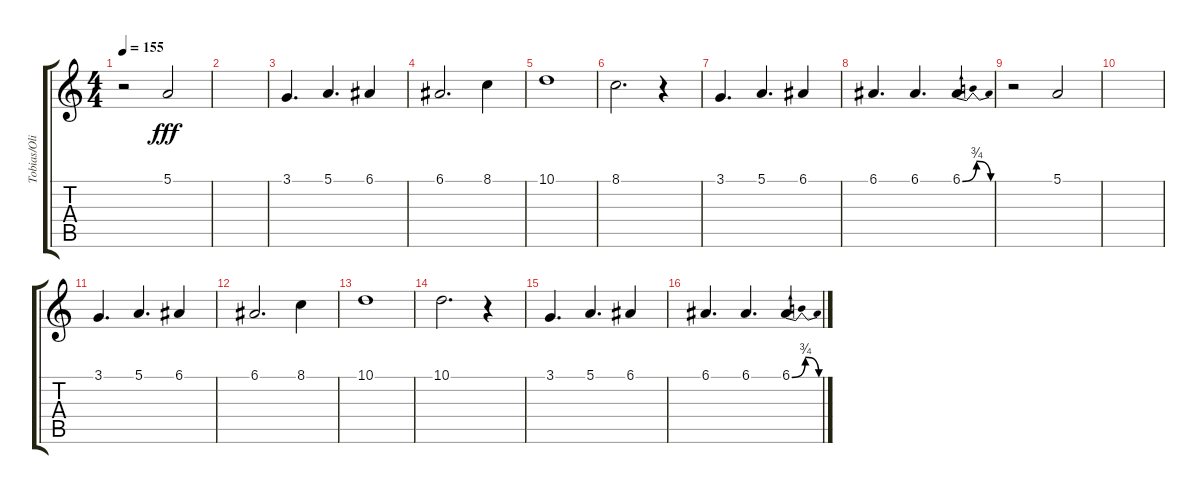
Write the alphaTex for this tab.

\track ("Tobias/Oliver" "Tobias/Oli") {instrument lead2sawtooth}
\staff {score tabs}
\tuning (E4 B3 G3 D3 A2 E2) {hide}
\ts (4 4)
\tempo 155
\clef g2
\ks c
r.2{dy fff} 5.1.2 |
|
3.1.4{d} 5.1.4{d} 6.1.4 |
6.1.2{d} 8.1.4 |
10.1.1 |
8.1.2{d} r.4 |
3.1.4{d} 5.1.4{d} 6.1.4 |
6.1.4{d} 6.1.4{d} 6.1{be (bendrelease 0 0 15 3 36 3 60 0)}.4 |
r.2 5.1.2 |
|
3.1.4{d} 5.1.4{d} 6.1.4 |
6.1.2{d} 8.1.4 |
10.1.1 |
10.1.2{d} r.4 |
3.1.4{d} 5.1.4{d} 6.1.4 |
6.1.4{d} 6.1.4{d} 6.1{be (bendrelease 0 0 15 3 36 3 60 0)}.4
